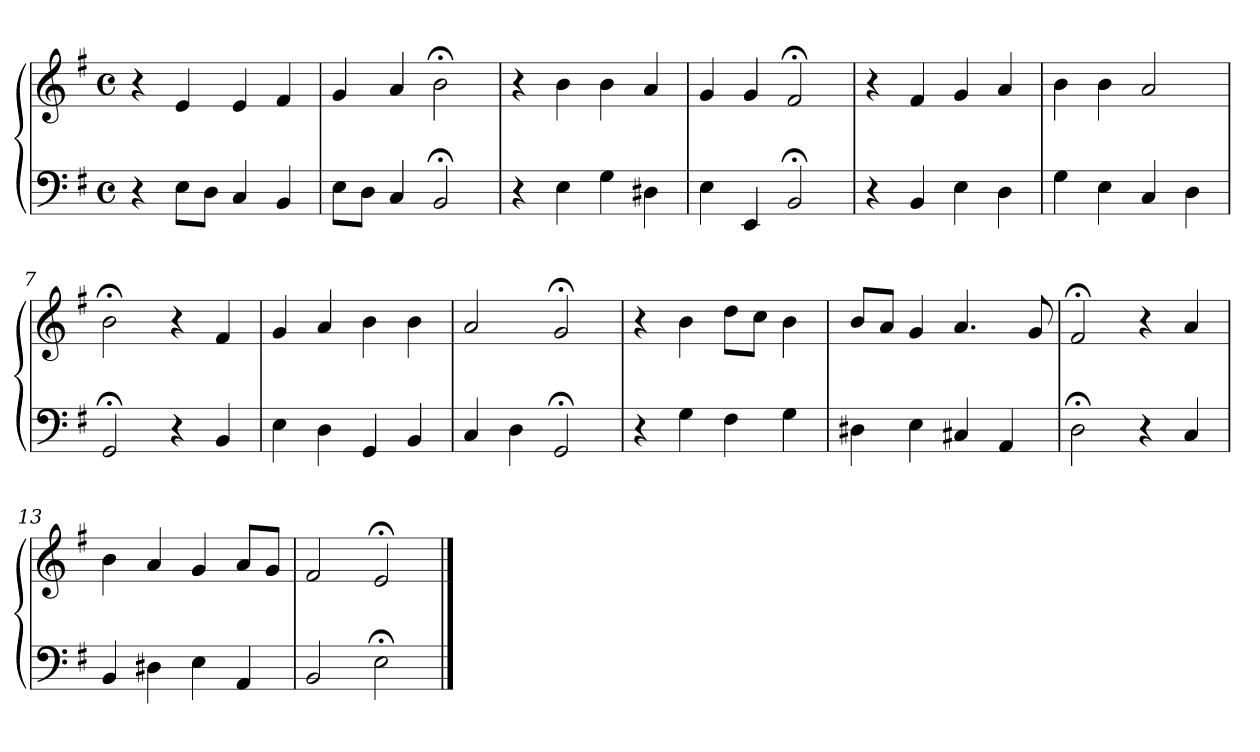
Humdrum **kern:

**kern	**kern
*part1	*part1
*staff2	*staff1
*clefF4	*clefG2
*k[f#]	*k[f#]
*M4/4	*M4/4
*met(c)	*met(c)
=1	=1
4r	4r
8EL	4e
8DJ	.
4C	4e
4BB	4f#
=2	=2
8EL	4g
8DJ	.
4C	4a
2BB;<	2b;<
=3	=3
4r	4r
4E	4b
4G	4b
4D#X	4a
=4	=4
4E	4g
4EE	4g
2BB;<	2f#;<
=5	=5
4r	4r
4BB	4f#
4E	4g
4D	4a
=6	=6
4G	4b
4E	4b
4C	2a
4D	.
=7	=7
2GG;<	2b;<
4r	4r
4BB	4f#
!!LO:LB:g=z
=8	=8
4E	4g
4D	4a
4GG	4b
4BB	4b
=9	=9
4C	2a
4D	.
2GG;<	2g;<
=10	=10
4r	4r
4G	4b
4F#	8ddL
.	8ccJ
4G	4b
=11	=11
4D#X	8bL
.	8aJ
4E	4g
4C#X	4.a
4AA	.
.	8g
=12	=12
2D;<	2f#;<
4r	4r
4C	4a
=13	=13
4BB	4b
4D#X	4a
4E	4g
4AA	8aL
.	8gJ
=14	=14
2BB	2f#
2E;<	2e;<
==	==
*-	*-
